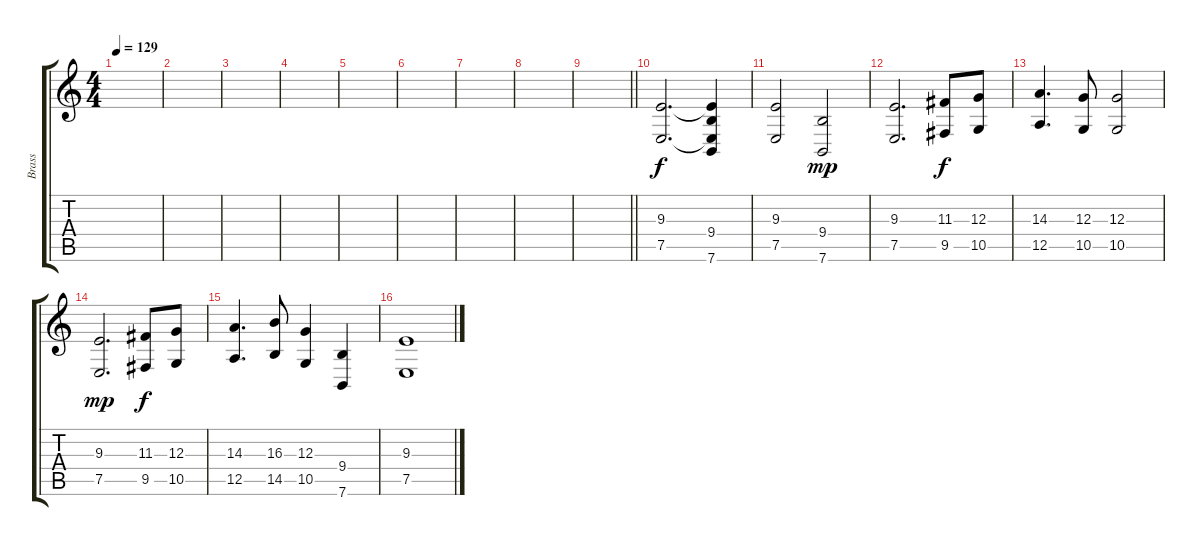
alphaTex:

\track ("Brass" "Brass") {instrument frenchhorn}
\staff {score tabs}
\tuning (E4 B3 G3 D3 A2 E2) {hide}
\ts (4 4)
\tempo 129
\clef g2
\ks c
|
|
|
|
|
|
|
|
\barLineRight lightlight
|
(9.3 7.5).2{d} (9.3{t} 9.4 7.5{t} 7.6).4{dy f} |
(9.3 7.5).2 (9.4 7.6).2{dy mp} |
(9.3 7.5).2{d} (11.3 9.5).8{dy f} (12.3 10.5).8 |
(14.3 12.5).4{d} (12.3 10.5).8 (12.3 10.5).2 |
(9.3 7.5).2{d dy mp} (11.3 9.5).8{dy f} (12.3 10.5).8 |
(14.3 12.5).4{d} (16.3 14.5).8 (12.3 10.5).4 (9.4 7.6).4 |
(9.3 7.5).1
